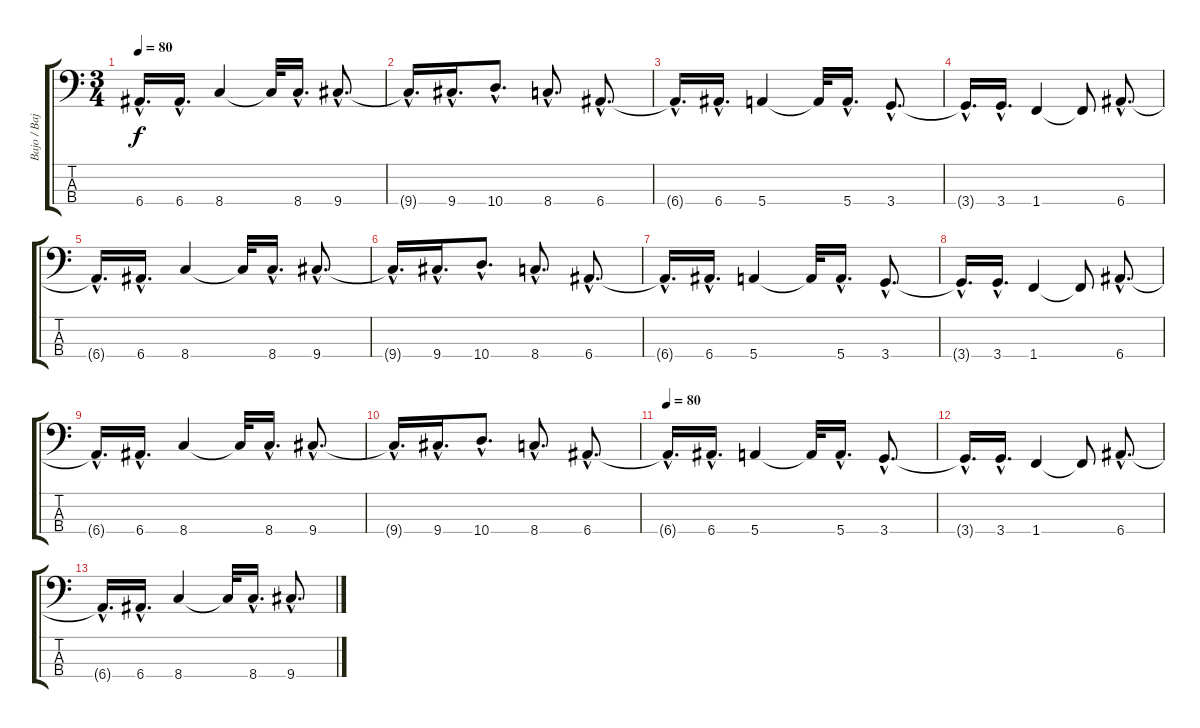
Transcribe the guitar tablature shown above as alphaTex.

\track ("Bajo / Bajo solista" "Bajo / Baj") {instrument electricbassfinger}
\staff {score tabs}
\tuning (G2 D2 A1 E1) {hide}
\ts (3 4)
\tempo 80
\clef f4
\ks c
6.4{hac t}.16{d dy f} 6.4{hac}.16{d} 8.4.4 8.4{t}.32 8.4{hac}.16{d} 9.4{hac}.8{d} |
9.4{hac t}.16{d} 9.4{hac}.16{d} 10.4{hac}.8{d} 8.4{hac}.8{d} 6.4{hac}.8{d} |
6.4{hac t}.16{d} 6.4{hac}.16{d} 5.4.4 5.4{t}.32 5.4{hac}.16{d} 3.4{hac}.8{d} |
3.4{hac t}.16{d} 3.4{hac}.16{d} 1.4.4 1.4{t}.8 6.4{hac}.8{d} |
6.4{hac t}.16{d} 6.4{hac}.16{d} 8.4.4 8.4{t}.32 8.4{hac}.16{d} 9.4{hac}.8{d} |
9.4{hac t}.16{d} 9.4{hac}.16{d} 10.4{hac}.8{d} 8.4{hac}.8{d} 6.4{hac}.8{d} |
6.4{hac t}.16{d} 6.4{hac}.16{d} 5.4.4 5.4{t}.32 5.4{hac}.16{d} 3.4{hac}.8{d} |
3.4{hac t}.16{d volume 0} 3.4{hac}.16{d} 1.4.4 1.4{t}.8 6.4{hac}.8{d} |
6.4{hac t}.16{d} 6.4{hac}.16{d} 8.4.4 8.4{t}.32 8.4{hac}.16{d} 9.4{hac}.8{d} |
9.4{hac t}.16{d} 9.4{hac}.16{d} 10.4{hac}.8{d} 8.4{hac}.8{d} 6.4{hac}.8{d} |
\tempo 80
6.4{hac t}.16{d} 6.4{hac}.16{d} 5.4.4 5.4{t}.32 5.4{hac}.16{d} 3.4{hac}.8{d} |
3.4{hac t}.16{d} 3.4{hac}.16{d} 1.4.4 1.4{t}.8 6.4{hac}.8{d} |
6.4{hac t}.16{d} 6.4{hac}.16{d} 8.4.4 8.4{t}.32 8.4{hac}.16{d} 9.4{hac}.8{d}
